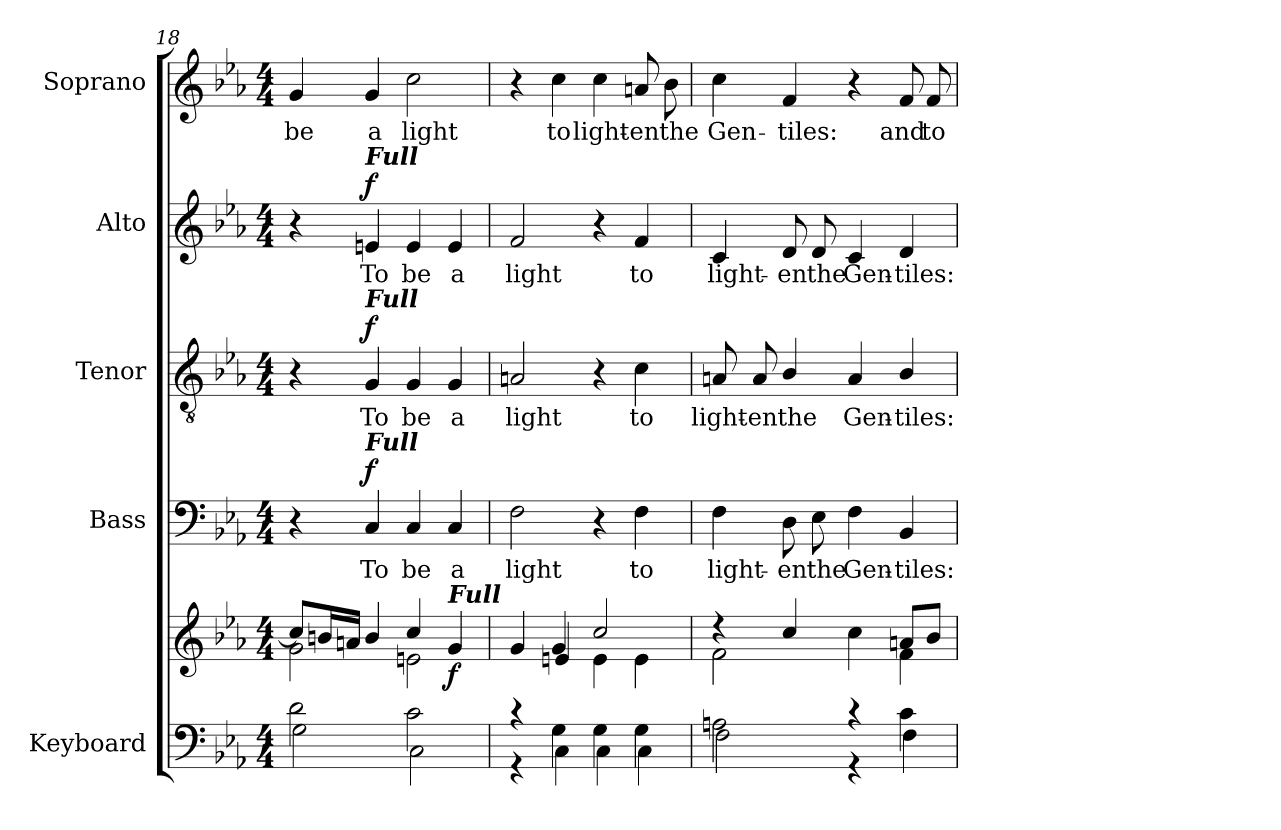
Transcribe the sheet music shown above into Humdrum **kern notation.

**kern	**kern	**dynam	**kern	**text	**dynam	**kern	**text	**dynam	**kern	**text	**dynam	**kern	**text
*part5	*part5	*part5	*part4	*part4	*part4	*part3	*part3	*part3	*part2	*part2	*part2	*part1	*part1
*staff6	*staff5	*staff5/6	*staff4	*staff4	*staff4	*staff3	*staff3	*staff3	*staff2	*staff2	*staff2	*staff1	*staff1
*I"Keyboard	*	*	*I"Bass	*	*	*I"Tenor	*	*	*I"Alto	*	*	*I"Soprano	*
*	*	*	*I'B	*	*	*I'T	*	*	*I'A	*	*	*I'S	*
!!LO:LB:g=z
*clefF4	*clefG2	*	*clefF4	*	*	*clefGv2	*	*	*clefG2	*	*	*clefG2	*
*k[b-e-a-]	*k[b-e-a-]	*	*k[b-e-a-]	*	*	*k[b-e-a-]	*	*	*k[b-e-a-]	*	*	*k[b-e-a-]	*
*E-:	*E-:	*	*E-:	*	*	*E-:	*	*	*E-:	*	*	*E-:	*
*M4/4	*M4/4	*	*M4/4	*	*	*M4/4	*	*	*M4/4	*	*	*M4/4	*
=18	=18	=18	=18	=18	=18	=18	=18	=18	=18	=18	=18	=18	=18
*^	*^	*	*	*	*	*	*	*	*	*	*	*	*
!	!	!	!	!	!	!	!	!	!	!	!	!	!	!	!LO:LY:b
2d\	2G\	8cc/L]	2g\	.	4r	.	.	4r	.	.	4r	.	.	4g	be
.	.	16bn/L	.	.	.	.	.	.	.	.	.	.	.	.	.
.	.	16an/JJ	.	.	.	.	.	.	.	.	.	.	.	.	.
!	!	!	!	!	!	!	!	!	!	!	!LO:TX:a:Bi:t=Full	!	!	!	!
!	!	!	!	!	!	!	!	!LO:TX:a:Bi:t=Full	!	!	!	!	!	!	!
!	!	!	!	!	!LO:TX:a:Bi:t=Full	!	!	!	!	!	!	!	!	!	!
!	!	!	!	!	!	!LO:LY:b	!LO:DY:b	!	!LO:LY:b	!LO:DY:b	!	!LO:LY:b	!LO:DY:b	!	!LO:LY:b
.	.	4b/	.	.	4C	To	f	4G	To	f	4en	To	f	4g	a
!	!	!	!	!	!	!LO:LY:b	!	!	!LO:LY:b	!	!	!LO:LY:b	!	!	!LO:LY:b
2c\	2C\	4cc/	2en\	.	4C	be	.	4G	be	.	4e	be	.	2cc	light
!	!	!LO:TX:a:Bi:t=Full	!	!	!	!	!	!	!	!	!	!	!	!	!
!	!	!	!	!LO:DY:b	!	!LO:LY:b	!	!	!LO:LY:b	!	!	!LO:LY:b	!	!	!
.	.	4g/	.	f	4C	a	.	4G	a	.	4e	a	.	.	.
=19	=19	=19	=19	=19	=19	=19	=19	=19	=19	=19	=19	=19	=19	=19	=19
!	!	!	!	!	!	!LO:LY:b	!	!	!LO:LY:b	!	!	!LO:LY:b	!	!	!
4r	4r	4g/	4ryy	.	2F	light	.	2An	light	.	2f	light	.	4r	.
!	!	!	!	!	!	!	!	!	!	!	!	!	!	!	!LO:LY:b
4G\	4C\	4g/	4en/	.	.	.	.	.	.	.	.	.	.	4cc	to
!	!	!	!	!	!	!	!	!	!	!	!	!	!	!	!LO:LY:b
4G\	4C\	2cc/	4e\	.	4r	.	.	4r	.	.	4r	.	.	4cc	light-
!	!	!	!	!	!	!LO:LY:b	!	!	!LO:LY:b	!	!	!LO:LY:b	!	!	!LO:LY:b
4G\	4C\	.	4e\	.	4F	to	.	4c	to	.	4f	to	.	8an	-en
!	!	!	!	!	!	!	!	!	!	!	!	!	!	!	!LO:LY:b
.	.	.	.	.	.	.	.	.	.	.	.	.	.	8b-	the
=20	=20	=20	=20	=20	=20	=20	=20	=20	=20	=20	=20	=20	=20	=20	=20
!	!	!	!	!	!	!LO:LY:b	!	!	!LO:LY:b	!	!	!LO:LY:b	!	!	!LO:LY:b
2An\	2F\	4r	2f\	.	4F	light-	.	8An	light-	.	4c	light-	.	4cc	Gen-
!	!	!	!	!	!	!	!	!	!LO:LY:b	!	!	!	!	!	!
.	.	.	.	.	.	.	.	8A	-en	.	.	.	.	.	.
!	!	!	!	!	!	!LO:LY:b	!	!	!LO:LY:b	!	!	!LO:LY:b	!	!	!LO:LY:b
.	.	4cc/	.	.	8D	-en	.	4B-/	the	.	8d	-en	.	4f	-tiles:
!	!	!	!	!	!	!LO:LY:b	!	!	!	!	!	!LO:LY:b	!	!	!
.	.	.	.	.	8E-	the	.	.	.	.	8d	the	.	.	.
!	!	!	!	!	!	!LO:LY:b	!	!	!LO:LY:b	!	!	!LO:LY:b	!	!	!
4r	4r	4cc\	4ryy	.	4F	Gen-	.	4A	Gen-	.	4c	Gen-	.	4r	.
!	!	!	!	!	!	!LO:LY:b	!	!	!LO:LY:b	!	!	!LO:LY:b	!	!	!LO:LY:b
4c\	4F\	8an/L	4f\	.	4BB-	-tiles:	.	4B-/	-tiles:	.	4d	-tiles:	.	8f	and
!	!	!	!	!	!	!	!	!	!	!	!	!	!	!	!LO:LY:b
.	.	8b-/J	.	.	.	.	.	.	.	.	.	.	.	8f	to
*v	*v	*	*	*	*	*	*	*	*	*	*	*	*	*	*
*	*v	*v	*	*	*	*	*	*	*	*	*	*	*	*
=	=	=	=	=	=	=	=	=	=	=	=	=	=
*-	*-	*-	*-	*-	*-	*-	*-	*-	*-	*-	*-	*-	*-
